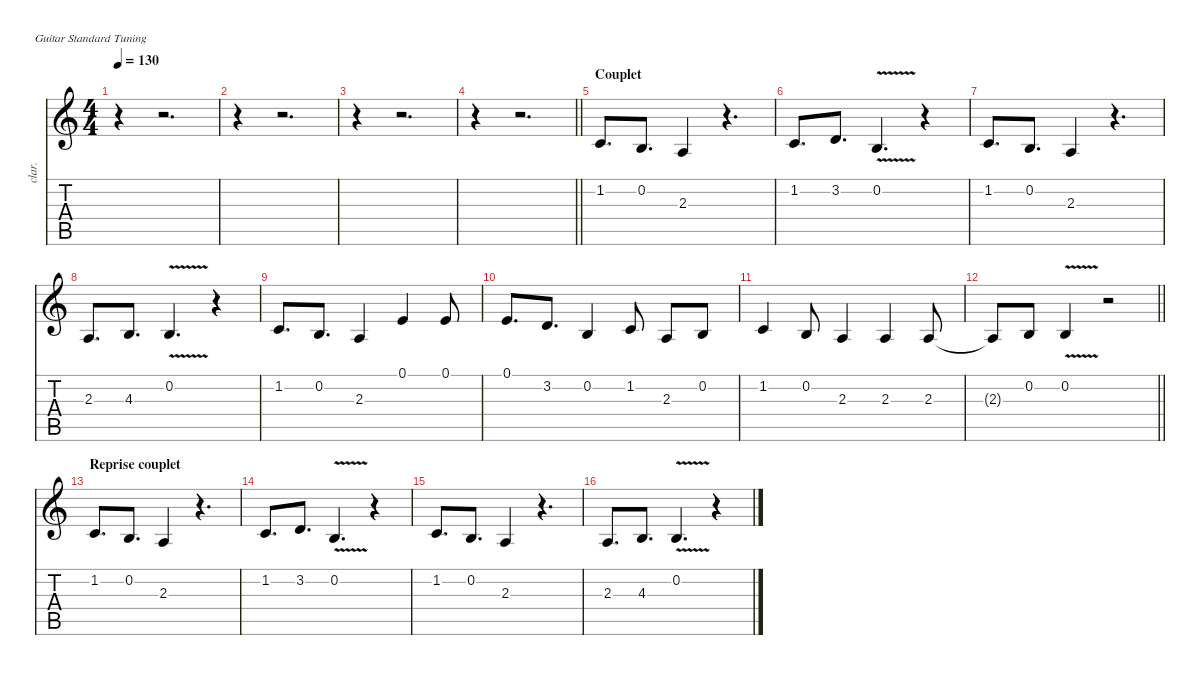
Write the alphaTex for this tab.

\defaultSystemsLayout 4
\hideDynamics
\bracketExtendMode nobrackets
\track ("Chant" "clar.") {mute instrument clarinet}
\staff {score tabs}
\tuning (E4 B3 G3 D3 A2 E2)
\ts (4 4)
\tempo 130
\clef g2
\ks c
r.4{dy f} r.2{d} |
r.4 r.2{d} |
r.4 r.2{d} |
\barLineRight lightlight
r.4 r.2{d} |
\section ("" "Couplet")
1.2.8{d} 0.2.8{d} 2.3.4 r.4{d} |
1.2.8{d} 3.2.8{d} 0.2{v}.4{d} r.4 |
1.2.8{d} 0.2.8{d} 2.3.4 r.4{d} |
2.3.8{d} 4.3.8{d} 0.2{v}.4{d} r.4 |
1.2.8{d} 0.2.8{d} 2.3.4 0.1.4 0.1.8 |
0.1.8{d} 3.2.8{d} 0.2.4 1.2.8 2.3.8 0.2.8 |
1.2.4 0.2.8 2.3.4 2.3.4 2.3.8 |
\barLineRight lightlight
2.3{t}.8 0.2.8 0.2{v}.4 r.2 |
\section ("" "Reprise couplet")
1.2.8{d} 0.2.8{d} 2.3.4 r.4{d} |
1.2.8{d} 3.2.8{d} 0.2{v}.4{d} r.4 |
1.2.8{d} 0.2.8{d} 2.3.4 r.4{d} |
2.3.8{d} 4.3.8{d} 0.2{v}.4{d} r.4
